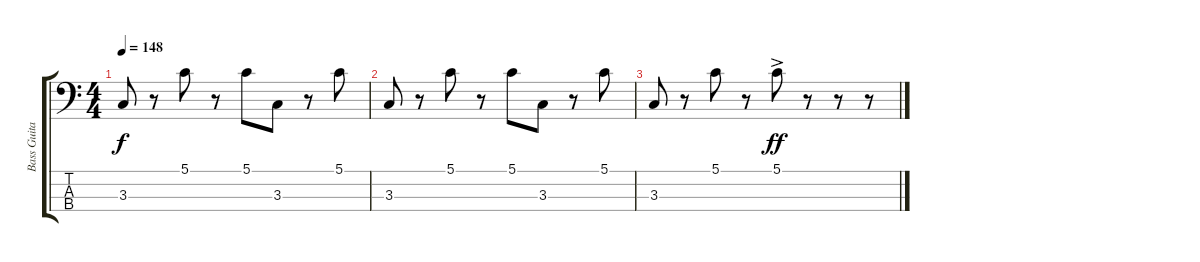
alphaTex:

\track ("Bass Guitar" "Bass Guita") {instrument electricbassfinger}
\staff {score tabs}
\tuning (G2 D2 A1 E1) {hide}
\ts (4 4)
\tempo 148
\clef f4
\ks c
3.3.8{dy f} r.8 5.1.8 r.8 5.1.8 3.3.8 r.8 5.1.8 |
3.3.8 r.8 5.1.8 r.8 5.1.8 3.3.8 r.8 5.1.8 |
3.3.8 r.8 5.1.8 r.8 5.1{ac}.8{dy ff} r.8 r.8 r.8
